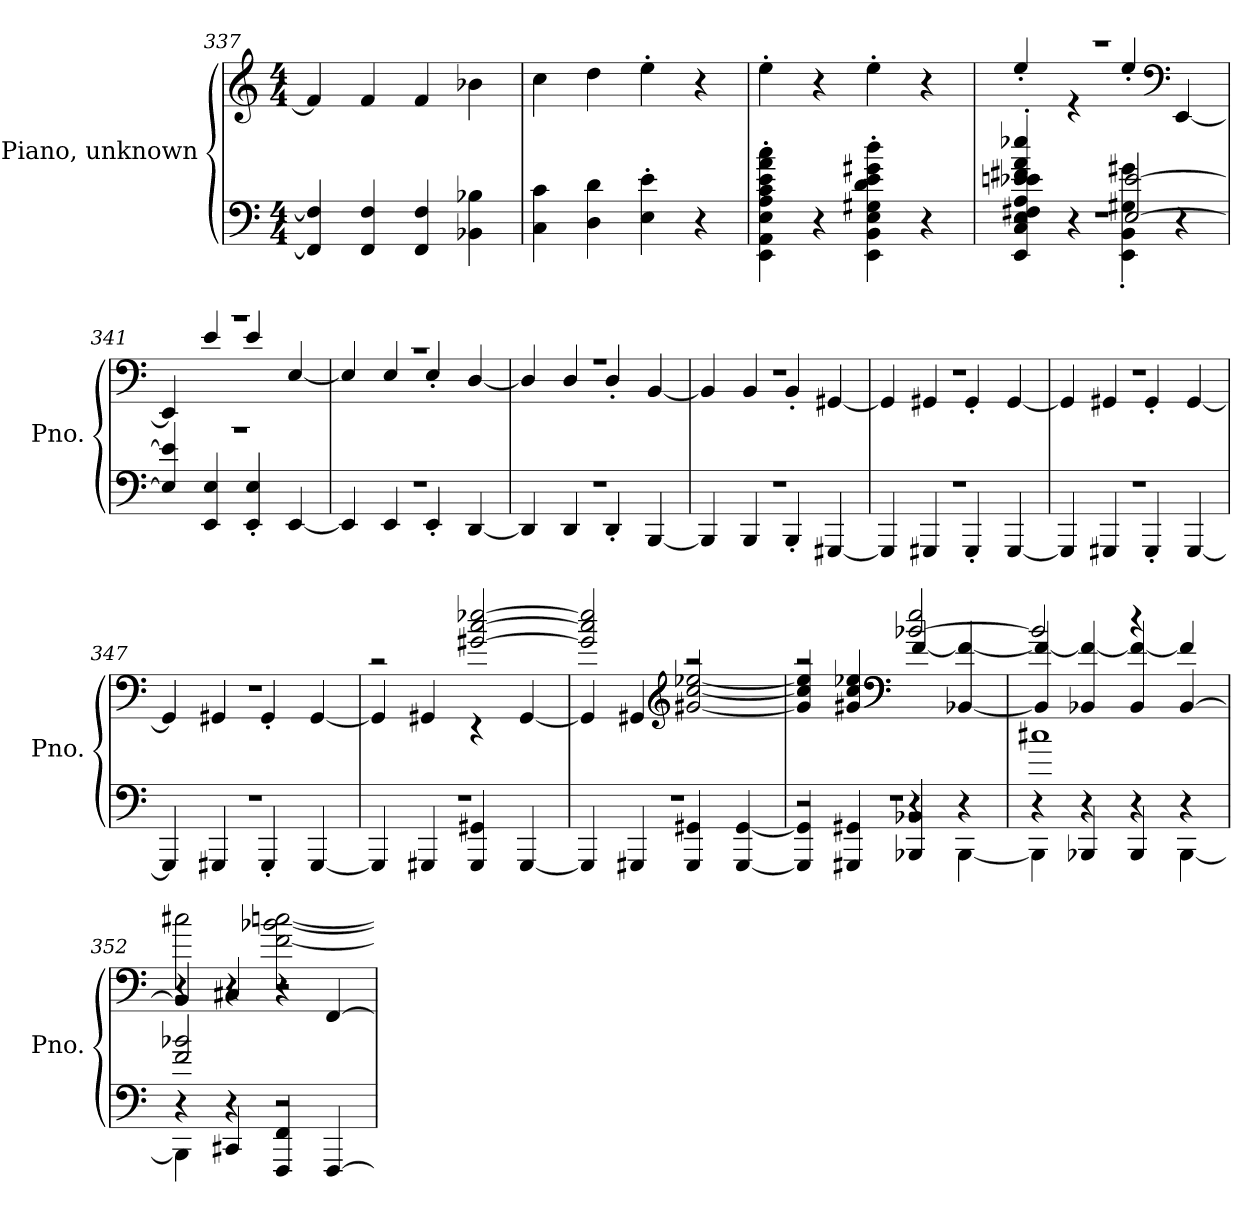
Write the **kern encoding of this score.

**kern	**kern
*part1	*part1
*staff2	*staff1
*I"Piano, unknown	*
*I'Pno.	*
*clefF4	*clefG2
*k[]	*k[]
*M4/4	*M4/4
=337	=337
4FF/] 4F/]	4f/]
4FF/ 4F/	4f/
4FF/ 4F/	4f/
4BB-X\ 4B-X\	4b-X\
=338	=338
4C\ 4c\	4cc\
4D\ 4d\	4dd\
4E\' 4e\'	4ee'\
4r	4r
=339	=339
4EE\' 4AA\' 4E\' 4A\' 4c\' 4e\' 4a\' 4cc\'	4ee'\
4r	4r
4EE\' 4BB\' 4E\' 4G#X\' 4d\' 4e\' 4g#X\' 4dd\'	4ee'\
4r	4r
!!LO:LB:g=z
=340	=340
*^	*^
*	*^	*	*
1r	2r	4EE/' 4C/' 4E/' 4F#X/' 4A/' 4e-X/' 4en/' 4f#X/' 4a/' 4ee-X/'	1r	4ee'/
.	.	4r	.	4r
.	4EE\' 4BB\' 4G#X\' 4g#X\'	[2E/ [2e/	.	4ee'/
*	*	*	*clefF4	*
.	4r	.	.	[4EE/
*	*v	*v	*	*
=341	=341	=341	=341
1r	4E/] 4e/]	1r	4EE/]
.	4EE/ 4E/	.	4e/
.	4EE/' 4E/'	.	4e/
.	[4EE/	.	[4E/
=342	=342	=342	=342
1r	4EE/]	1r	4E/]
.	4EE/	.	4E/
.	4EE'/	.	4E'/
.	[4DD/	.	[4D/
=343	=343	=343	=343
1r	4DD/]	1r	4D/]
.	4DD/	.	4D/
.	4DD'/	.	4D'/
.	[4BBB/	.	[4BB/
=344	=344	=344	=344
1r	4BBB/]	1r	4BB/]
.	4BBB/	.	4BB/
.	4BBB'/	.	4BB'/
.	[4GGG#X/	.	[4GG#X/
=345	=345	=345	=345
1r	4GGG#/]	1r	4GG#/]
.	4GGG#X/	.	4GG#X/
.	4GGG#'/	.	4GG#'/
.	[4GGG#/	.	[4GG#/
!!LO:LB:g=z	!!
=346	=346	=346	=346
1r	4GGG#/]	1r	4GG#/]
.	4GGG#X/	.	4GG#X/
.	4GGG#'/	.	4GG#'/
.	[4GGG#/	.	[4GG#/
=347	=347	=347	=347
1r	4GGG#/]	1r	4GG#/]
.	4GGG#X/	.	4GG#X/
.	4GGG#'/	.	4GG#'/
.	[4GGG#/	.	[4GG#/
=348	=348	=348	=348
1r	4GGG#/]	2r	4GG#/]
.	4GGG#X/	.	4GG#X/
.	4GGG#/ 4GG#X/	[2g#X/ [2cc/ [2ee-X/	4r
.	[4GGG#/	.	[4GG#/
=349	=349	=349	=349
1r	4GGG#/]	2g#/] 2cc/] 2ee-/]	4GG#/]
.	4GGG#X/	.	4GG#X/
*	*	*clefG2	*
.	4GGG#/ 4GG#X/	2r	[2g#X/ [2cc/ [2ee-X/
.	[4GGG#/ [4GG#/	.	.
=350	=350	=350	=350
*	*^	*	*
1r	2r	4GGG#/] 4GG#/]	2r	4g#/] 4cc/] 4ee-/]
.	.	4GGG#X/ 4GG#X/	.	4g#X/ 4cc/ 4ee-X/
*	*	*	*clefF4	*
.	4r	4BBB-X/ 4BB-X/	[2b-X/ 2ee-/	[4f/
.	[4BBB-\	4r	.	[4BB-X/ 4f/_
!!LO:LB:g=z	!!
=351	=351	=351	=351	=351
1cc#X	4BBB-\]	4r	2b-/]	4BB-/] 4f/_
.	4r	4BBB-X/	.	4BB-X/ 4f/_
.	4r	4BBB-/	4r	4BB-/ 4f/_
.	[4BBB-\	4r	[4BB-/	4f/]
=352	=352	=352	=352	=352
*	*	*	*	*^
2f/ 2b-X/	4BBB-\]	4r	4BB-/]	2cc#X\	4r
.	4r	4CC#X/	4r	.	4C#X/
2r	2r	4FFF/ 4FF/	2r	[2f\ [2b-X\ [2ccn\	4r
.	.	[4FFF/	.	.	[4FF/
*v	*v	*v	*	*	*
*	*v	*v	*v
=	=
*-	*-
